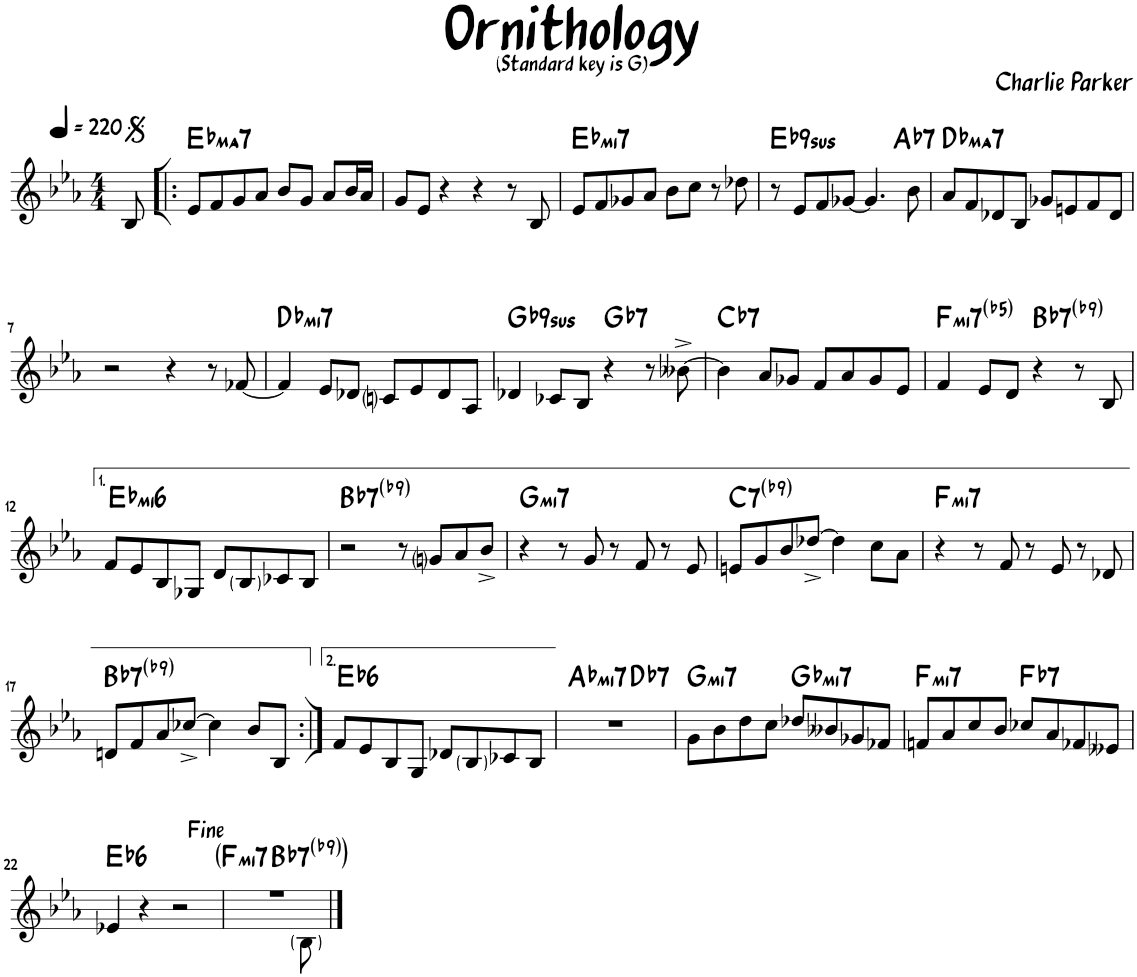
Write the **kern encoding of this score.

**kern	**harte
*part1	*part1
*staff1	*
*I"Piano	*
*I'Pno.	*
*clefG2	*
*k[b-e-a-]	*
*M4/4	*
*MM220	*
=1	=1
8B-/	.
=2!|:	=2!|:
!	!LO:H:kt=ma7
8e-/L	Eb:maj7
8f/	.
8g/	.
8a-/J	.
8b-/L	.
8g/J	.
8a-/L	.
16b-/L	.
16a-/JJ	.
=3	=3
8g/L	.
8e-/J	.
4r	.
4r	.
8r	.
8B-/	.
=4	=4
!	!LO:H:kt=mi7
8e-/L	Eb:min7
8f/	.
8g-X/	.
8a-/J	.
8b-\L	.
8cc\J	.
8r	.
8dd-X\	.
=5	=5
!	!LO:H:kt=9sus
*^	*
8r	2.ryy	Eb:sus4(7,9)
8e-/L	.	.
8f/	.	.
[8g-X/J	.	.
4.g-/]	.	.
!	!	!LO:H:kt=7
.	4ryy	Ab:7
8b-\	.	.
=6	=6	=6
!	!	!LO:H:kt=ma7
*v	*v	*
8a-/L	Db:maj7
8f/	.
8d-X/	.
8B-/J	.
8g-X/L	.
8en/	.
8f/	.
8d-/J	.
!!LO:LB:g=z
=7	=7
2r	.
4r	.
8r	.
[8f-X/	.
=8	=8
!	!LO:H:kt=mi7
4f-/]	Db:min7
8e-/L	.
8d-X/J	.
8cni/L	.
8e-/	.
8d-/	.
8A-/J	.
=9	=9
!	!LO:H:kt=9sus
4d-X/	Gb:sus4(7,9)
8c-X/L	.
8B-/J	.
!	!LO:H:kt=7
4r	Gb:7
8r	.
[8b--X^\	.
=10	=10
!	!LO:H:kt=7
4b--\]	Cb:7
8a-/L	.
8g-X/J	.
8f/L	.
8a-/	.
8g-/	.
8e-/J	.
=11	=11
!	!LO:H:kt=mi7(b5)
4f/	F:hdim7
8e-/L	.
8d/J	.
!	!LO:H:kt=7
4r	Bb:7(b9)
8r	.
8B-/	.
!!LO:LB:g=z
=12	=12
!	!LO:H:kt=mi6
8f/L	Eb:min6
8e-/	.
8B-/	.
8G-X/J	.
8d/L	.
8B-/	.
8c-X/	.
8B-/J	.
=13	=13
!	!LO:H:kt=7
2r	Bb:7(b9)
8r	.
8gni/L	.
8a-/	.
8b-^/J	.
=14	=14
!	!LO:H:kt=mi7
4r	G:min7
8r	.
8g/	.
8r	.
8f/	.
8r	.
8e-/	.
=15	=15
!	!LO:H:kt=7
8en/L	C:7(b9)
8g/	.
8b-/	.
[8dd-X^/J	.
4dd-\]	.
8cc\L	.
8a-\J	.
=16	=16
!	!LO:H:kt=mi7
4r	F:min7
8r	.
8f/	.
8r	.
8e-/	.
8r	.
8d-X/	.
!!LO:LB:g=z
=17	=17
!	!LO:H:kt=7
8dn/L	Bb:7(b9)
8f/	.
8a-/	.
[8cc-X^/J	.
4cc-\]	.
8b-/L	.
8B-/J	.
=18:|!	=18:|!
!	!LO:H:kt=6
8f/L	Eb:maj6
8e-/	.
8B-/	.
8G/J	.
8d-X/L	.
8B-/	.
8c-X/	.
8B-/J	.
=19	=19
!	!LO:H:kt=mi7
*^	*
1r	2ryy	Ab:min7
!	!	!LO:H:kt=7
.	2ryy	Db:7
=20	=20	=20
!	!	!LO:H:kt=mi7
*v	*v	*
8g\L	G:min7
8b-\	.
8dd\	.
8cc\J	.
!	!LO:H:kt=mi7
8dd-X/L	Gb:min7
8b--X/	.
8g-X/	.
8f-X/J	.
=21	=21
!	!LO:H:kt=mi7
8fn/L	F:min7
8a-/	.
8cc/	.
8b-/J	.
!	!LO:H:kt=7
8cc-X/L	Fb:7
8a-/	.
8f-X/	.
8e--X/J	.
!!LO:LB:g=z
=22	=22
!	!LO:H:kt=6
4e-X/	Eb:maj6
4r	.
2r	.
=23	=23
*^	*
!	!	!LO:H:kt=mi7
*	*^	*
1r	2..ryy	2ryy	F:min7
!	!	!	!LO:H:kt=7
.	.	2ryy	Bb:7(b9)
.	8B-\	.	.
*v	*v	*v	*
==	==
*-	*-
